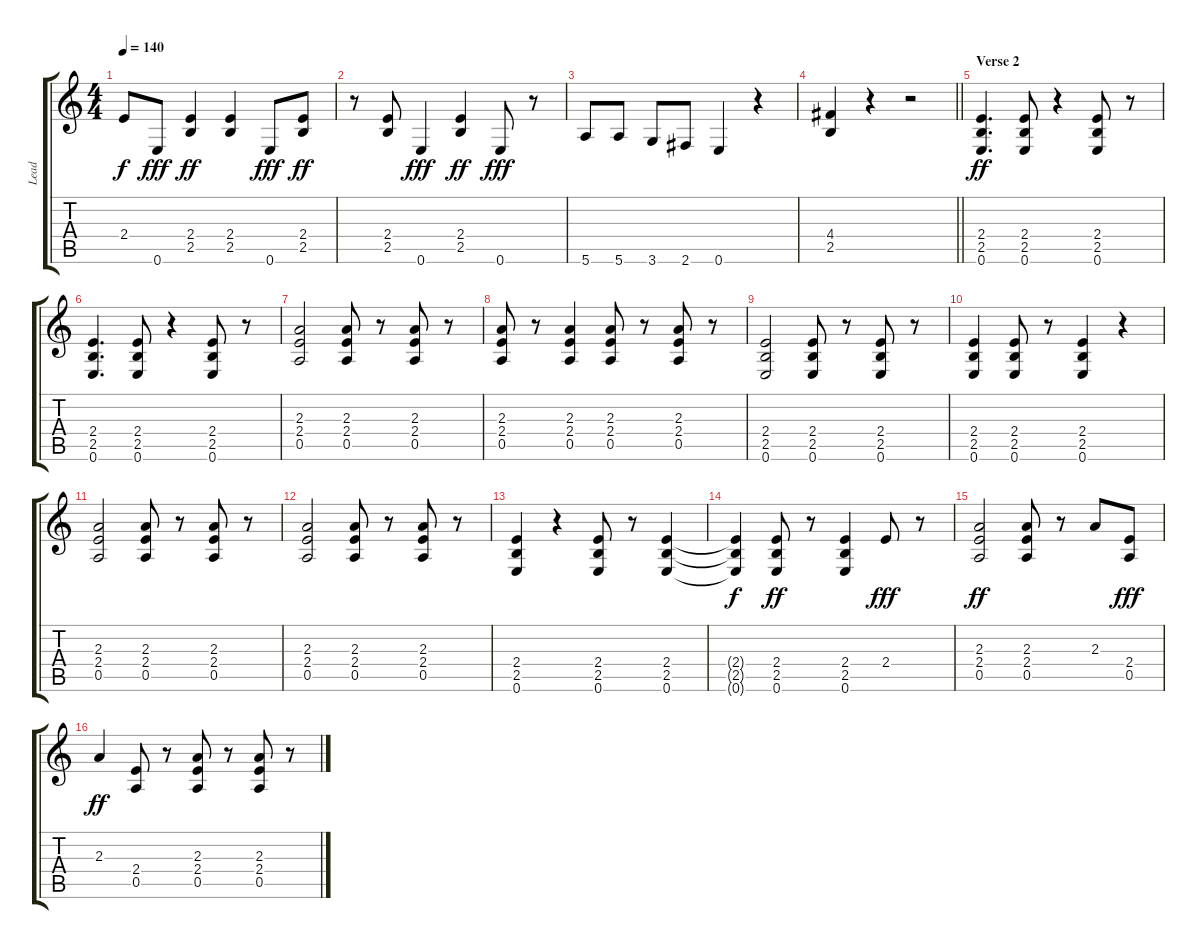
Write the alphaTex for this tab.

\track ("Lead" "Lead") {instrument overdrivenguitar}
\staff {score tabs}
\tuning (E4 B3 G3 D3 A2 E2) {hide}
\ts (4 4)
\tempo 140
\clef g2
\ks c
2.4{t}.8{dy f} 0.6.8{dy fff} (2.4 2.5).4{dy ff} (2.4 2.5).4 0.6.8{dy fff} (2.4 2.5).8{dy ff} |
r.8 (2.4 2.5).8 0.6.4{dy fff} (2.4 2.5).4{dy ff} 0.6.8{dy fff} r.8 |
5.6.8 5.6.8 3.6.8 2.6.8 0.6.4 r.4 |
\barLineRight lightlight
(4.4 2.5).4 r.4 r.2 |
\section ("" "Verse 2")
(2.4 2.5 0.6).4{d dy ff} (2.4 2.5 0.6).8 r.4 (2.4 2.5 0.6).8 r.8 |
(2.4 2.5 0.6).4{d} (2.4 2.5 0.6).8 r.4 (2.4 2.5 0.6).8 r.8 |
(2.3 2.4 0.5).2 (2.3 2.4 0.5).8 r.8 (2.3 2.4 0.5).8 r.8 |
(2.3 2.4 0.5).8 r.8 (2.3 2.4 0.5).4 (2.3 2.4 0.5).8 r.8 (2.3 2.4 0.5).8 r.8 |
(2.4 2.5 0.6).2 (2.4 2.5 0.6).8 r.8 (2.4 2.5 0.6).8 r.8 |
(2.4 2.5 0.6).4 (2.4 2.5 0.6).8 r.8 (2.4 2.5 0.6).4 r.4 |
(2.3 2.4 0.5).2 (2.3 2.4 0.5).8 r.8 (2.3 2.4 0.5).8 r.8 |
(2.3 2.4 0.5).2 (2.3 2.4 0.5).8 r.8 (2.3 2.4 0.5).8 r.8 |
(2.4 2.5 0.6).4 r.4 (2.4 2.5 0.6).8 r.8 (2.4 2.5 0.6).4 |
(2.4{t} 2.5{t} 0.6{t}).4{dy f} (2.4 2.5 0.6).8{dy ff} r.8 (2.4 2.5 0.6).4 2.4.8{dy fff} r.8 |
(2.3 2.4 0.5).2{dy ff} (2.3 2.4 0.5).8 r.8 2.3.8 (2.4 0.5).8{dy fff} |
2.3.4{dy ff} (2.4 0.5).8 r.8 (2.3 2.4 0.5).8 r.8 (2.3 2.4 0.5).8 r.8
